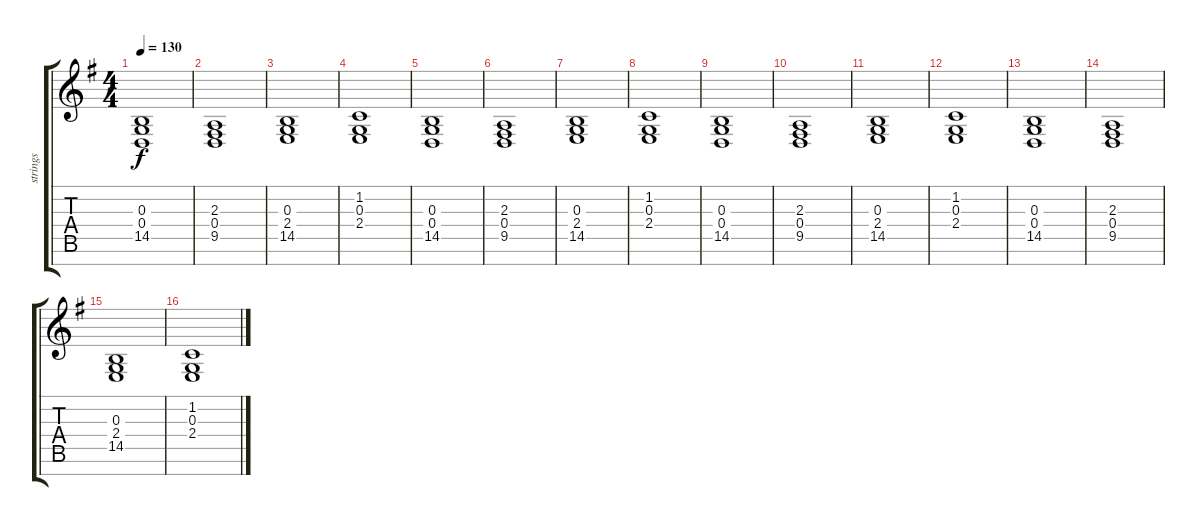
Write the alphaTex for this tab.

\track ("strings" "strings") {instrument stringensemble1}
\staff {score tabs}
\tuning (E4 B3 G3 D3 A2 E2 B1) {hide}
\ts (4 4)
\tempo 130
\clef g2
\ks eminor
(0.3 0.4 14.5).1{dy f} |
(2.3 0.4 9.5).1 |
(0.3 2.4 14.5).1 |
(1.2 0.3 2.4).1 |
(0.3 0.4 14.5).1 |
(2.3 0.4 9.5).1 |
(0.3 2.4 14.5).1 |
(1.2 0.3 2.4).1 |
(0.3 0.4 14.5).1 |
(2.3 0.4 9.5).1 |
(0.3 2.4 14.5).1 |
(1.2 0.3 2.4).1 |
(0.3 0.4 14.5).1 |
(2.3 0.4 9.5).1 |
(0.3 2.4 14.5).1 |
(1.2 0.3 2.4).1
